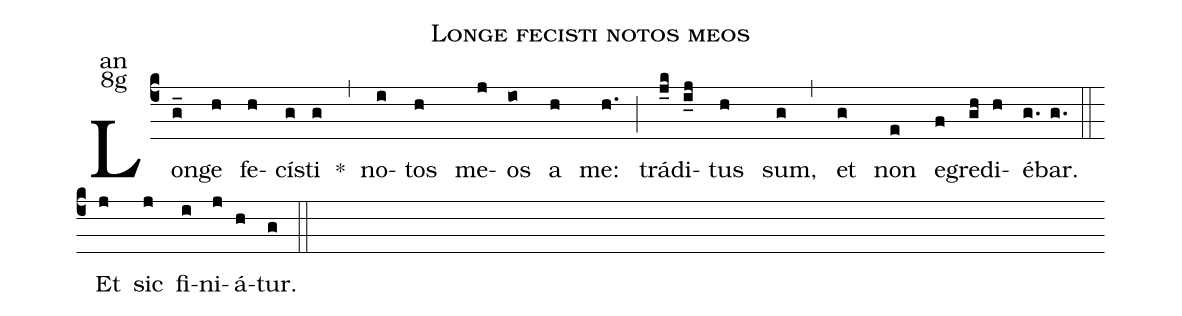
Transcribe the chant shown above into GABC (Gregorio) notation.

name:Longe fecisti notos meos;
office-part:an;
mode:8g;
%%
(c4) Lon(g_)ge(h) fe(h)cí(g)sti(g) <sp>*</sp>(,)
no(i)tos(h) me(j)os(io) a(h) me:(h.) (;)
trá(j_k)di(i_j)tus(h) sum,(g) (,)
et(g) non(e) e(f)gre(gh)di(h)é(g.)bar.(g.) (::)
<eu>  Et(j) sic(j) fi(i)ni(j)á(h)tur.(g) </eu> (::)
